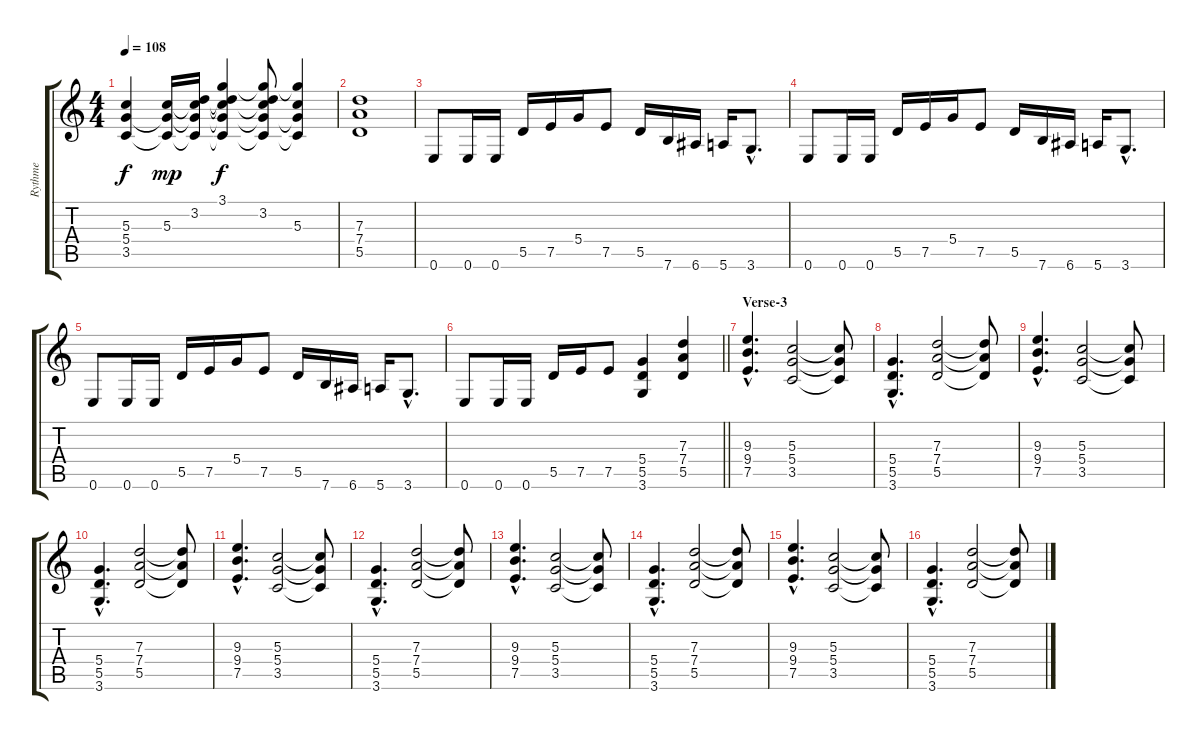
\track ("Rythme" "Rythme") {instrument distortionguitar}
\staff {score tabs}
\tuning (E4 B3 G3 D3 A2 E2) {hide}
\ts (4 4)
\tempo 108
\clef g2
\ks c
(5.3 5.4 3.5).4{dy f} (5.3 5.4{t} 3.5{t}).16{dy mp} (3.2 5.3{t} 5.4{t} 3.5{t}).16 (3.1 3.2{t} 5.3{t} 5.4{t} 3.5{t}).4{dy f} (3.1{t} 3.2 5.3{t} 5.4{t} 3.5{t}).8 (3.1{t} 5.3 5.4{t} 3.5{t}).4 |
(7.3 7.4 5.5).1 |
0.6.8 0.6.16 0.6.16 5.5.16 7.5.16 5.4.16 7.5.8 5.5.16 7.6.16 6.6.16 5.6.16 3.6{hac}.8{d} |
0.6.8 0.6.16 0.6.16 5.5.16 7.5.16 5.4.16 7.5.8 5.5.16 7.6.16 6.6.16 5.6.16 3.6{hac}.8{d} |
0.6.8 0.6.16 0.6.16 5.5.16 7.5.16 5.4.16 7.5.8 5.5.16 7.6.16 6.6.16 5.6.16 3.6{hac}.8{d} |
\barLineRight lightlight
0.6.8 0.6.16 0.6.16 5.5.16 7.5.16 7.5.8 (5.4 5.5 3.6).4 (7.3 7.4 5.5).4 |
\section ("" "Verse-3")
(9.3{hac} 9.4{hac} 7.5{hac}).4{d} (5.3 5.4 3.5).2 (5.3{t} 5.4{t} 3.5{t}).8 |
(5.4{hac} 5.5{hac} 3.6{hac}).4{d} (7.3 7.4 5.5).2 (7.3{t} 7.4{t} 5.5{t}).8 |
(9.3{hac} 9.4{hac} 7.5{hac}).4{d} (5.3 5.4 3.5).2 (5.3{t} 5.4{t} 3.5{t}).8 |
(5.4{hac} 5.5{hac} 3.6{hac}).4{d} (7.3 7.4 5.5).2 (7.3{t} 7.4{t} 5.5{t}).8 |
(9.3{hac} 9.4{hac} 7.5{hac}).4{d} (5.3 5.4 3.5).2 (5.3{t} 5.4{t} 3.5{t}).8 |
(5.4{hac} 5.5{hac} 3.6{hac}).4{d} (7.3 7.4 5.5).2 (7.3{t} 7.4{t} 5.5{t}).8 |
(9.3{hac} 9.4{hac} 7.5{hac}).4{d} (5.3 5.4 3.5).2 (5.3{t} 5.4{t} 3.5{t}).8 |
(5.4{hac} 5.5{hac} 3.6{hac}).4{d} (7.3 7.4 5.5).2 (7.3{t} 7.4{t} 5.5{t}).8 |
(9.3{hac} 9.4{hac} 7.5{hac}).4{d} (5.3 5.4 3.5).2 (5.3{t} 5.4{t} 3.5{t}).8 |
(5.4{hac} 5.5{hac} 3.6{hac}).4{d} (7.3 7.4 5.5).2 (7.3{t} 7.4{t} 5.5{t}).8
